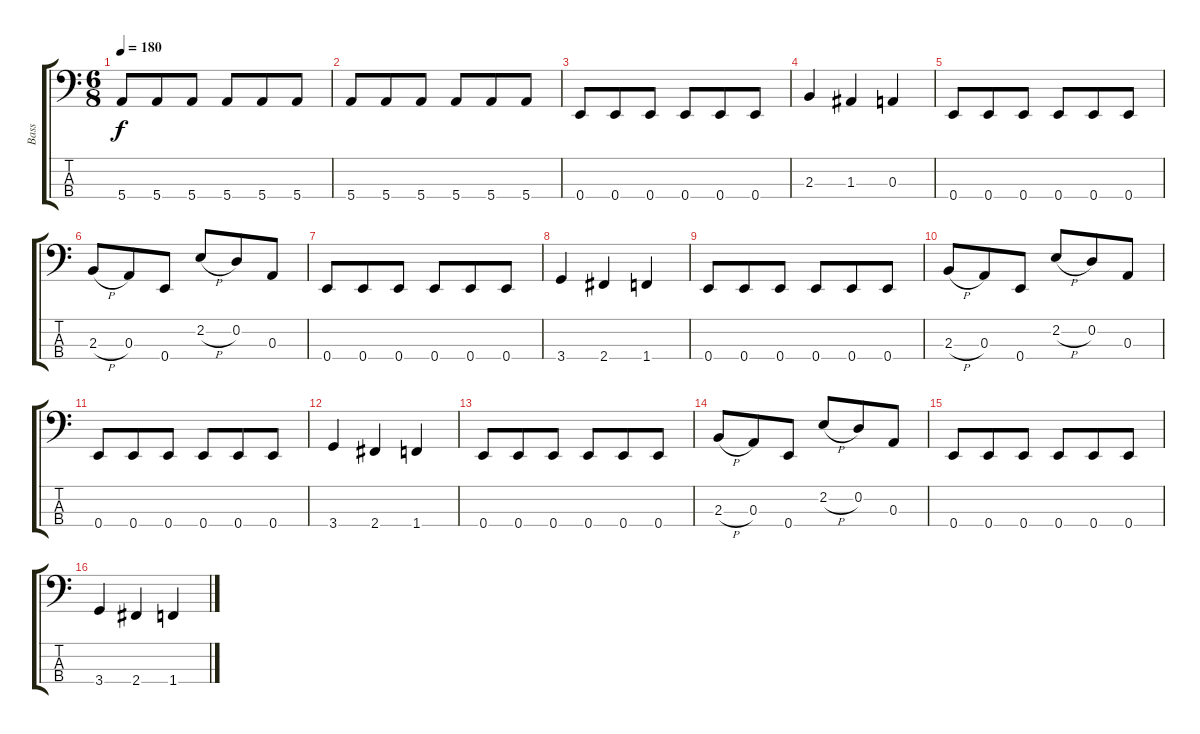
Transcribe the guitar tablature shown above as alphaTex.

\track ("Bass" "Bass") {instrument electricbasspick}
\staff {score tabs}
\tuning (G2 D2 A1 E1) {hide}
\ts (6 8)
\tempo 180
\clef f4
\ks c
5.4.8{dy f} 5.4.8 5.4.8 5.4.8 5.4.8 5.4.8 |
5.4.8 5.4.8 5.4.8 5.4.8 5.4.8 5.4.8 |
0.4.8 0.4.8 0.4.8 0.4.8 0.4.8 0.4.8 |
2.3.4 1.3.4 0.3.4 |
0.4.8 0.4.8 0.4.8 0.4.8 0.4.8 0.4.8 |
2.3{h}.8 0.3.8 0.4.8 2.2{h}.8 0.2.8 0.3.8 |
0.4.8 0.4.8 0.4.8 0.4.8 0.4.8 0.4.8 |
3.4.4 2.4.4 1.4.4 |
0.4.8 0.4.8 0.4.8 0.4.8 0.4.8 0.4.8 |
2.3{h}.8 0.3.8 0.4.8 2.2{h}.8 0.2.8 0.3.8 |
0.4.8 0.4.8 0.4.8 0.4.8 0.4.8 0.4.8 |
3.4.4 2.4.4 1.4.4 |
0.4.8 0.4.8 0.4.8 0.4.8 0.4.8 0.4.8 |
2.3{h}.8 0.3.8 0.4.8 2.2{h}.8 0.2.8 0.3.8 |
0.4.8 0.4.8 0.4.8 0.4.8 0.4.8 0.4.8 |
3.4.4 2.4.4 1.4.4
